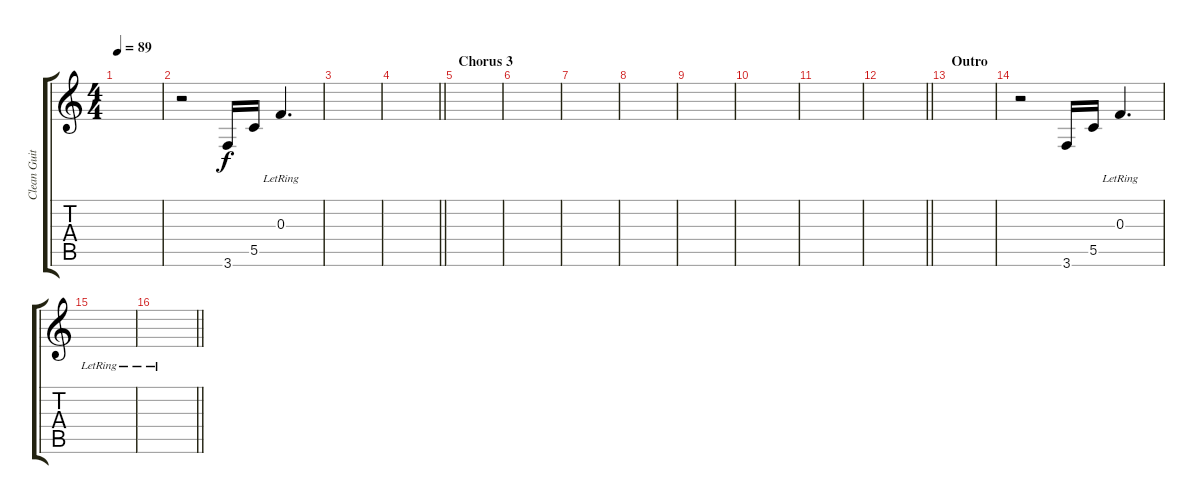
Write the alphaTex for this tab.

\track ("Clean Guit" "Clean Guit") {instrument electricguitarclean}
\staff {score tabs}
\tuning (D4 A3 F3 C3 G2 D2) {hide}
\ts (4 4)
\tempo 89
\clef g2
\ks c
|
r.2 3.6.16 5.5.16 0.3{lr}.4{d} |
|
\barLineRight lightlight
|
\section ("" "Chorus 3")
|
|
|
|
|
|
|
\barLineRight lightlight
|
\section ("" "Outro")
|
r.2 3.6.16 5.5.16 0.3{lr}.4{d} |
|
\barLineRight lightlight
